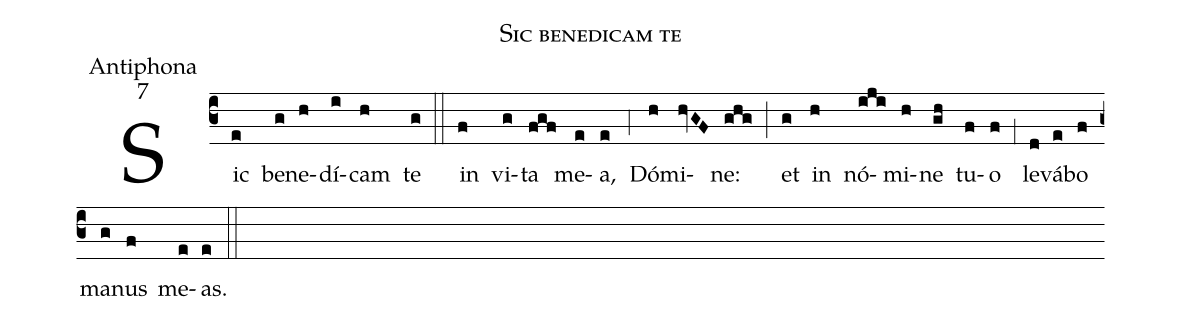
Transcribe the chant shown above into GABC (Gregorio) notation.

name:Sic benedicam te;
office-part:Antiphona;
mode:7;
%%
(c3) Sic(e) be(g)ne(h)dí(i)cam(h) te(g) (::)
in(f) vi(g)ta(fgf) me(e)a,(e) (,4) Dó(h)mi(hvGF)ne:(ghg) (;) et(g) in(h) nó(iji)mi(h)ne(gh) tu(f)o(f) (,1) le(d)vá(e)bo(f) ma(g)nus(f) me(e)as.(e) (::)
